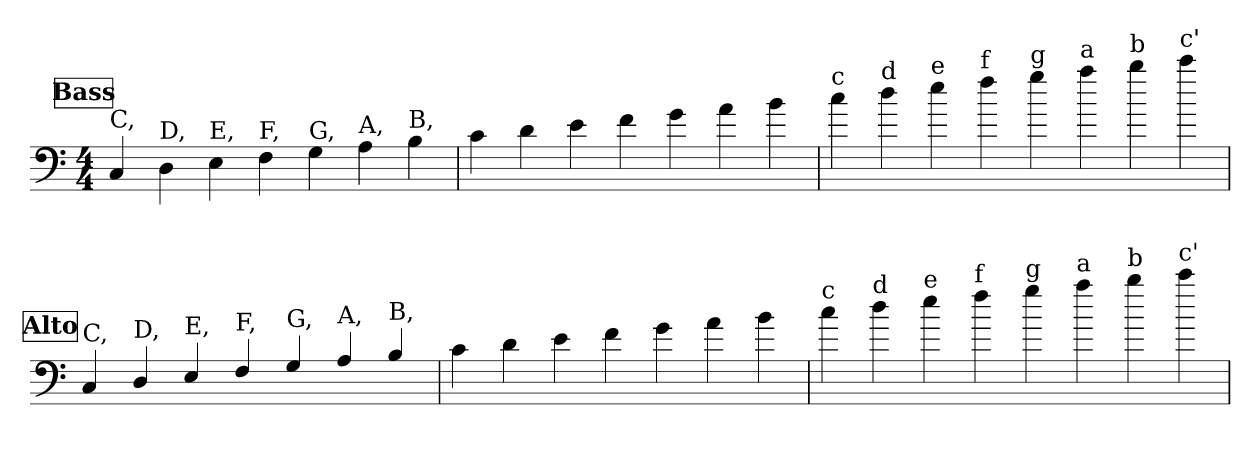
**kern
*part1
*staff1
*clefF4
*k[]
*M4/4
!!LO:REH:place=s1:a:B:fs=14:t=Bass
=1
!LO:TX:a:t=C,
4C/
!LO:TX:a:t=D,
4D\
!LO:TX:a:t=E,
4E\
!LO:TX:a:t=F,
4F\
!LO:TX:a:t=G,
4G\
!LO:TX:a:t=A,
4A\
!LO:TX:a:t=B,
4B\
=2
4c\
4d\
4e\
4f\
4g\
4a\
4b\
=3
!LO:TX:a:t=c
4cc\
!LO:TX:a:t=d
4dd\
!LO:TX:a:t=e
4ee\
!LO:TX:a:t=f
4ff\
!LO:TX:a:t=g
4gg\
!LO:TX:a:t=a
4aa\
!LO:TX:a:t=b
4bb\
!LO:TX:a:t=c'
4ccc\
!!LO:REH:place=s1:a:B:fs=14:t=Alto
=4
!LO:TX:a:t=C,
4C/
!LO:TX:a:t=D,
4D/
!LO:TX:a:t=E,
4E/
!LO:TX:a:t=F,
4F/
!LO:TX:a:t=G,
4G/
!LO:TX:a:t=A,
4A/
!LO:TX:a:t=B,
4B/
!!LO:LB:g=z
=5
4c\
4d\
4e\
4f\
4g\
4a\
4b\
=6
!LO:TX:a:t=c
4cc\
!LO:TX:a:t=d
4dd\
!LO:TX:a:t=e
4ee\
!LO:TX:a:t=f
4ff\
!LO:TX:a:t=g
4gg\
!LO:TX:a:t=a
4aa\
!LO:TX:a:t=b
4bb\
!LO:TX:a:t=c'
4ccc\
=
*-
